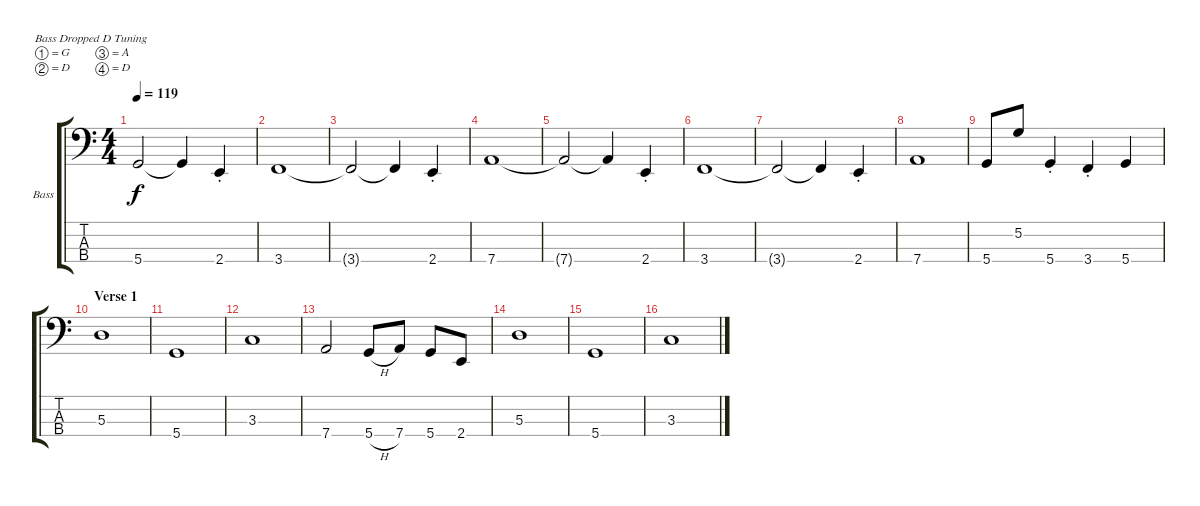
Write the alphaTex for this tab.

\defaultSystemsLayout 4
\bracketExtendMode groupsimilarinstruments
\firstSystemTrackNameOrientation horizontal
\otherSystemsTrackNameOrientation horizontal
\track ("Electric Bass" "Bass") {instrument electricbassfinger}
\staff {score tabs}
\tuning (G2 D2 A1 D1)
\ts (4 4)
\tempo 119
\clef f4
\ks c
5.4.2{dy f} 5.4{t}.4 2.4{st}.4 |
3.4.1 |
3.4{t}.2 3.4{t}.4 2.4{st}.4 |
7.4.1 |
7.4{t}.2 7.4{t}.4 2.4{st}.4 |
3.4.1 |
3.4{t}.2 3.4{t}.4 2.4{st}.4 |
7.4.1 |
5.4.8 5.2.8 5.4{st}.4 3.4{st}.4 5.4.4 |
\section ("" "Verse 1")
5.3.1 |
5.4.1 |
3.3.1 |
7.4.2 5.4{h}.8 7.4.8 5.4.8 2.4.8 |
5.3.1 |
5.4.1 |
3.3.1
